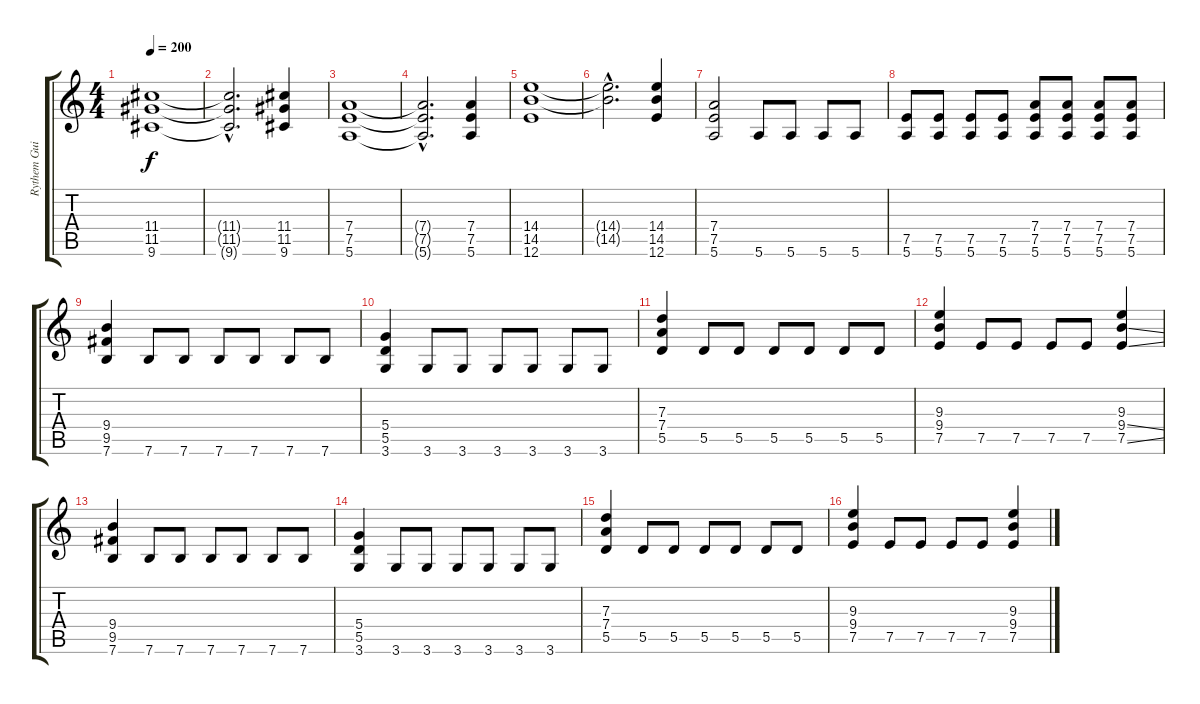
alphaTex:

\track ("Rythem Guitar" "Rythem Gui") {instrument distortionguitar}
\staff {score tabs}
\tuning (E4 B3 G3 D3 A2 E2) {hide}
\ts (4 4)
\tempo 200
\clef g2
\ks c
(11.4 11.5 9.6).1{dy f} |
(11.4{hac t} 11.5{hac t} 9.6{hac t}).2{d} (11.4 11.5 9.6).4 |
(7.4 7.5 5.6).1 |
(7.4{hac t} 7.5{hac t} 5.6{hac t}).2{d} (7.4 7.5 5.6).4 |
(14.4 14.5 12.6).1 |
(14.4{hac t} 14.5{hac t}).2{d} (14.4 14.5 12.6).4 |
(7.4 7.5 5.6).2 5.6.8 5.6.8 5.6.8 5.6.8 |
(7.5 5.6).8 (7.5 5.6).8 (7.5 5.6).8 (7.5 5.6).8 (7.4 7.5 5.6).8 (7.4 7.5 5.6).8 (7.4 7.5 5.6).8 (7.4 7.5 5.6).8 |
(9.4 9.5 7.6).4 7.6.8 7.6.8 7.6.8 7.6.8 7.6.8 7.6.8 |
(5.4 5.5 3.6).4 3.6.8 3.6.8 3.6.8 3.6.8 3.6.8 3.6.8 |
(7.3 7.4 5.5).4 5.5.8 5.5.8 5.5.8 5.5.8 5.5.8 5.5.8 |
(9.3 9.4 7.5).4 7.5.8 7.5.8 7.5.8 7.5.8 (9.3 9.4{ss} 7.5{ss}).4 |
(9.4 9.5 7.6).4 7.6.8 7.6.8 7.6.8 7.6.8 7.6.8 7.6.8 |
(5.4 5.5 3.6).4 3.6.8 3.6.8 3.6.8 3.6.8 3.6.8 3.6.8 |
(7.3 7.4 5.5).4 5.5.8 5.5.8 5.5.8 5.5.8 5.5.8 5.5.8 |
(9.3 9.4 7.5).4 7.5.8 7.5.8 7.5.8 7.5.8 (9.3 9.4{ss} 7.5{ss}).4
